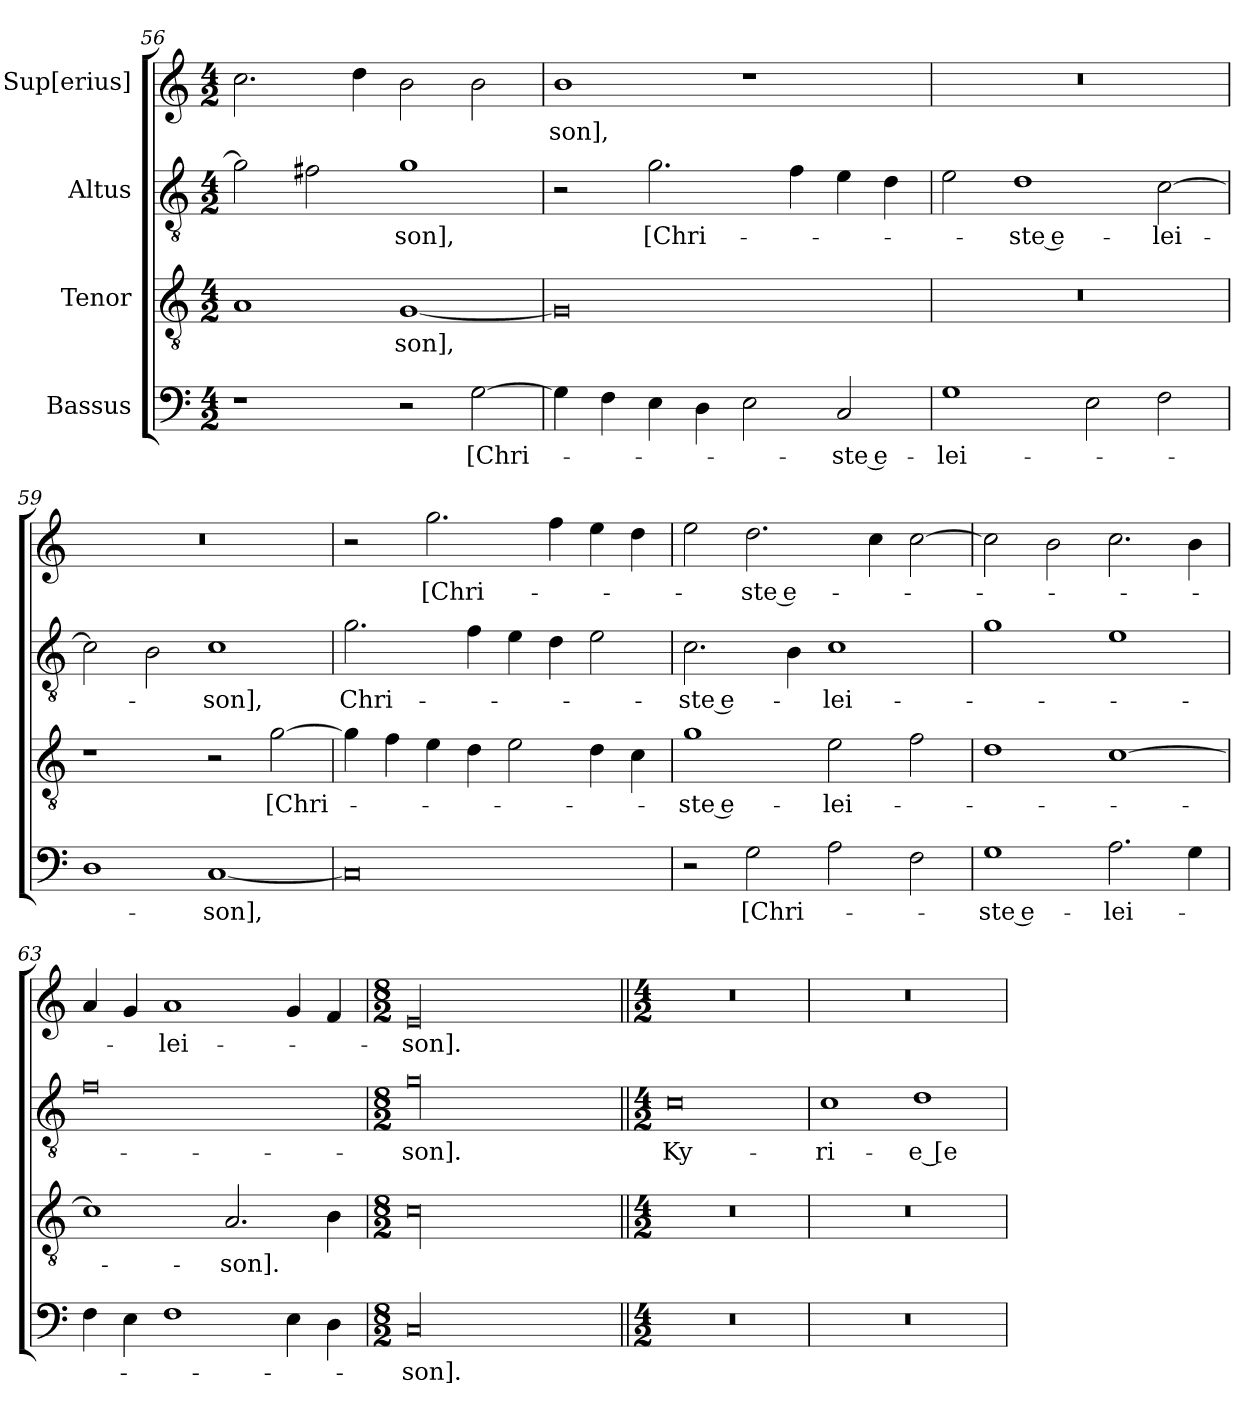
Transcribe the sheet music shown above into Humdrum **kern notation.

**kern	**text	**kern	**text	**kern	**text	**kern	**text
*part4	*part4	*part3	*part3	*part2	*part2	*part1	*part1
*staff4	*staff4	*staff3	*staff3	*staff2	*staff2	*staff1	*staff1
*I"Bassus	*	*I"Tenor	*	*I"Altus	*	*I"Sup[erius]	*
*clefF4	*	*clefGv2	*	*clefGv2	*	*clefG2	*
*k[]	*	*k[]	*	*k[]	*	*k[]	*
*M4/2	*	*M4/2	*	*M4/2	*	*M4/2	*
=56	=56	=56	=56	=56	=56	=56	=56
1r	.	1A/	.	2g\]	.	2.cc\	.
.	.	.	.	2f#X\	.	.	.
.	.	.	.	.	.	4dd\	.
2r	.	[1G/	-son],	1g\	-son],	2b\	.
[2G\	[Chri-	.	.	.	.	2b\	.
=57	=57	=57	=57	=57	=57	=57	=57
4G\]	.	0G/]	.	2r	.	1b\	-son],
4F\	.	.	.	.	.	.	.
4E\	.	.	.	2.g\	[Chri-	.	.
4D\	.	.	.	.	.	.	.
2E\	.	.	.	.	.	1r	.
.	.	.	.	4f\	.	.	.
2C/	-ste e-	.	.	4e\	.	.	.
.	.	.	.	4d\	.	.	.
=58	=58	=58	=58	=58	=58	=58	=58
1G\	-lei-	0r	.	2e\	.	0r	.
.	.	.	.	1d\	-ste e-	.	.
2E\	.	.	.	.	.	.	.
2F\	.	.	.	[2c\	-lei-	.	.
=59	=59	=59	=59	=59	=59	=59	=59
1D\	.	1r	.	2c\]	.	0r	.
.	.	.	.	2B\	.	.	.
[1C/	-son],	2r	.	1c\	-son],	.	.
.	.	[2g\	[Chri-	.	.	.	.
=60	=60	=60	=60	=60	=60	=60	=60
0C/]	.	4g\]	.	2.g\	Chri-	2r	.
.	.	4f\	.	.	.	.	.
.	.	4e\	.	.	.	2.gg\	[Chri-
.	.	4d\	.	4f\	.	.	.
.	.	2e\	.	4e\	.	.	.
.	.	.	.	4d\	.	4ff\	.
.	.	4d\	.	2e\	.	4ee\	.
.	.	4c\	.	.	.	4dd\	.
=61	=61	=61	=61	=61	=61	=61	=61
2r	.	1g\	-ste e-	2.c\	-ste e-	2ee\	.
2G\	[Chri-	.	.	.	.	2.dd\	-ste e-
.	.	.	.	4B\	.	.	.
2A\	.	2e\	-lei-	1c\	-lei-	.	.
.	.	.	.	.	.	4cc\	.
2F\	.	2f\	.	.	.	[2cc\	.
=62	=62	=62	=62	=62	=62	=62	=62
1G\	-ste e-	1d\	.	1g\	.	2cc\]	.
.	.	.	.	.	.	2b\	.
2.A\	-lei-	[1c\	.	1e\	.	2.cc\	.
4G\	.	.	.	.	.	4b\	.
=63	=63	=63	=63	=63	=63	=63	=63
4F\	.	1c\]	.	0f\	.	4a/	.
4E\	.	.	.	.	.	4g/	.
1F\	.	.	.	.	.	1a/	-lei-
.	.	2.A/	-son].	.	.	.	.
4E\	.	.	.	.	.	4g/	.
4D\	.	4B\	.	.	.	4f/	.
=64	=64	=64	=64	=64	=64	=64	=64
*M8/2	*	*M8/2	*	*M8/2	*	*M8/2	*
00C/	-son].	00c\	.	00g\	-son].	00e/	-son].
=65||	=65||	=65||	=65||	=65||	=65||	=65||	=65||
*M4/2	*	*M4/2	*	*M4/2	*	*M4/2	*
0r	.	0r	.	0c\	Ky-	0r	.
=66	=66	=66	=66	=66	=66	=66	=66
0r	.	0r	.	1c\	-ri-	0r	.
.	.	.	.	1d\	-e [e-	.	.
=	=	=	=	=	=	=	=
*-	*-	*-	*-	*-	*-	*-	*-
